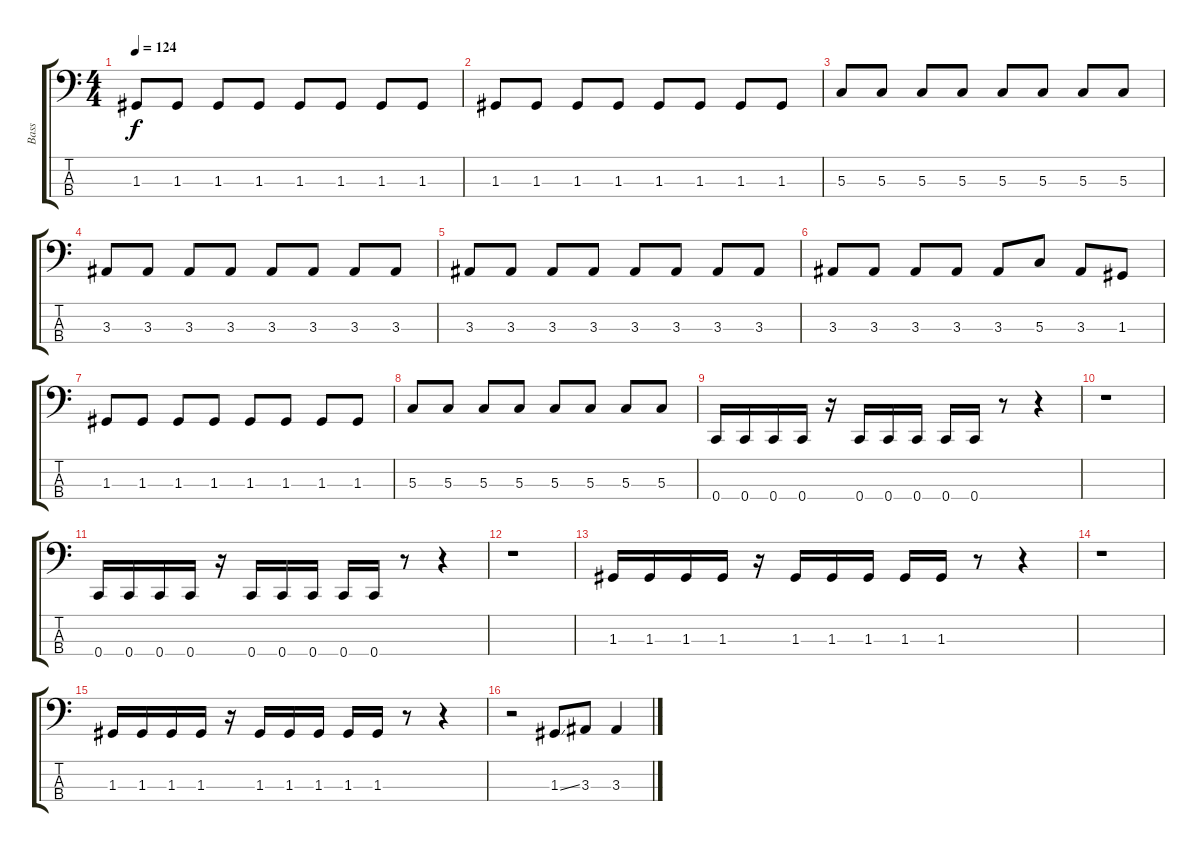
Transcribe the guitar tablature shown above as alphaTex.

\track ("Bass" "Bass") {instrument electricbasspick}
\staff {score tabs}
\tuning (F2 C2 G1 C1) {hide}
\ts (4 4)
\tempo 124
\clef f4
\ks c
1.3.8{dy f} 1.3.8 1.3.8 1.3.8 1.3.8 1.3.8 1.3.8 1.3.8 |
1.3.8 1.3.8 1.3.8 1.3.8 1.3.8 1.3.8 1.3.8 1.3.8 |
5.3.8 5.3.8 5.3.8 5.3.8 5.3.8 5.3.8 5.3.8 5.3.8 |
3.3.8 3.3.8 3.3.8 3.3.8 3.3.8 3.3.8 3.3.8 3.3.8 |
3.3.8 3.3.8 3.3.8 3.3.8 3.3.8 3.3.8 3.3.8 3.3.8 |
3.3.8 3.3.8 3.3.8 3.3.8 3.3.8 5.3.8 3.3.8 1.3.8 |
1.3.8 1.3.8 1.3.8 1.3.8 1.3.8 1.3.8 1.3.8 1.3.8 |
5.3.8 5.3.8 5.3.8 5.3.8 5.3.8 5.3.8 5.3.8 5.3.8 |
0.4.16 0.4.16 0.4.16 0.4.16 r.16 0.4.16 0.4.16 0.4.16 0.4.16 0.4.16 r.8 r.4 |
r.1 |
0.4.16 0.4.16 0.4.16 0.4.16 r.16 0.4.16 0.4.16 0.4.16 0.4.16 0.4.16 r.8 r.4 |
r.1 |
1.3.16 1.3.16 1.3.16 1.3.16 r.16 1.3.16 1.3.16 1.3.16 1.3.16 1.3.16 r.8 r.4 |
r.1 |
1.3.16 1.3.16 1.3.16 1.3.16 r.16 1.3.16 1.3.16 1.3.16 1.3.16 1.3.16 r.8 r.4 |
r.2 1.3{ss}.8 3.3.8 3.3.4
